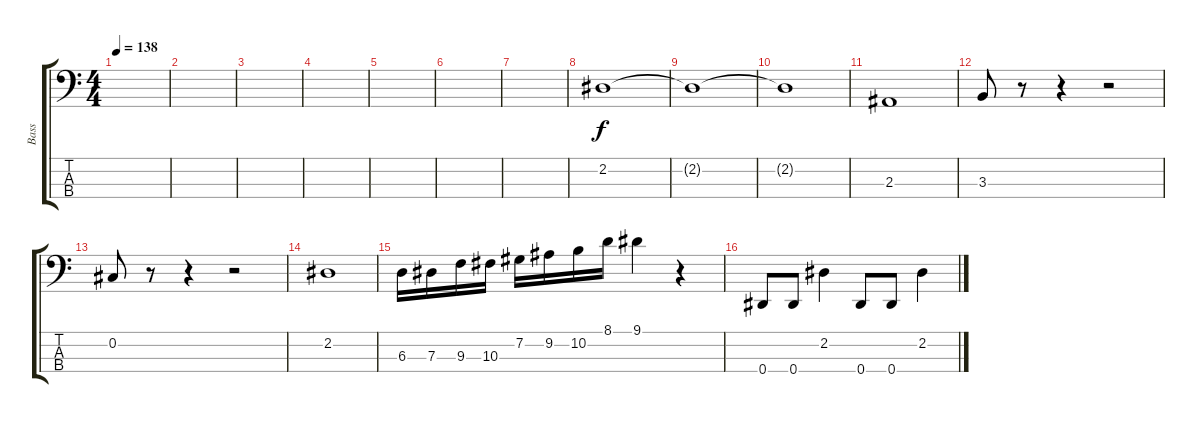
\track ("Bass" "Bass") {instrument electricbasspick}
\staff {score tabs}
\tuning (Gb2 Db2 Ab1 Eb1) {hide}
\ts (4 4)
\tempo 138
\clef f4
\ks c
|
|
|
|
|
|
|
2.2.1 |
2.2{t}.1 |
2.2{t}.1 |
2.3.1 |
3.3.8 r.8 r.4 r.2 |
0.2.8 r.8 r.4 r.2 |
2.2.1 |
6.3.16 7.3.16 9.3.16 10.3.16 7.2.16 9.2.16 10.2.16 8.1.16 9.1.4 r.4 |
0.4.8 0.4.8 2.2.4 0.4.8 0.4.8 2.2.4
